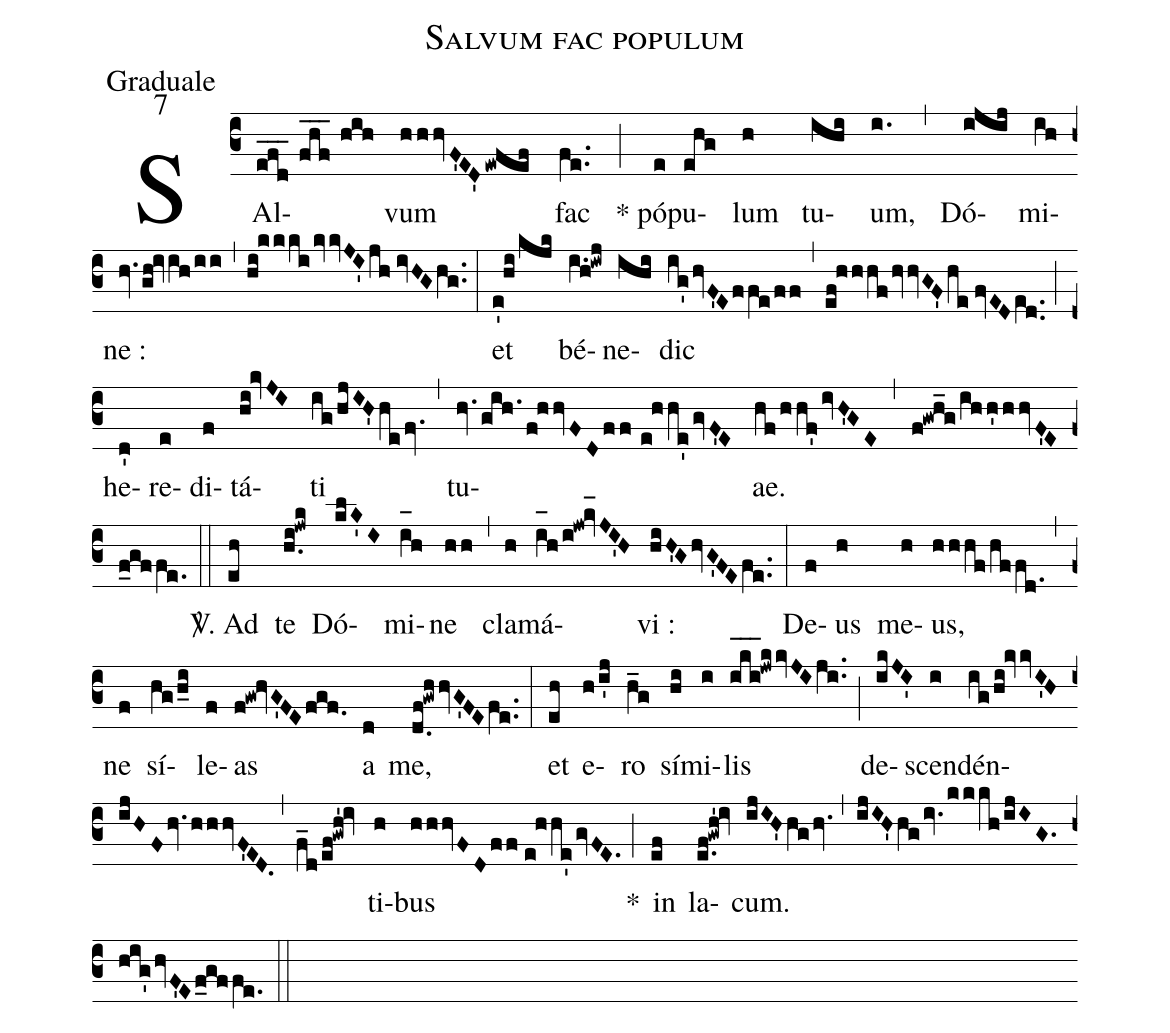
name:Salvum fac populum;
office-part:Graduale;
mode:7;
%%
(c3) SAl(e_f_d_2//fhf___//hih)vum(hhhvF'ED'ewfef) fac(fe..) (;) * pó(e)pu(ehg)lum(h) tu(ihi)um,(i.) (,) Dó(ijij)mi(ih)ne :(hv.gh!ivih/ii) (,) (hi!kkkikvvJI'jh//ivHGhg..) (:) et(e'!hi/kjk) bé(i.h!iwj)ne(ihi)dic(ig'hvF'Effe/ff) (,) (ef!hhhfhvvGF'he//fvEDe[ll:1]d..) (;) he(d')re(e)di(f)tá(hi!kvJI)ti(ig/hjIH'hefv.) (,) tu(hv.gih.1/f!hhvFDff//e!hhe'gvF'E)ae.(hf/hhf'ivH'GE) (,) (f!gwh_g/ihh'hhvF'Ef_gffe.) (::) <sp>V/</sp>. Ad(eh) te(h.i!jwk) Dó(klK'I)mi(i_[oh:h]h)ne(hh) (,) cla(h)má(i_[oh:h]h/i!jw!kv_[hl:1]JI'H)vi :(hiH'GhvG'FEfe..) (:) De(f)us(h) me(h)us,(hhhf/hffd.) (,) ne(f) sí(hg/h_i)le(f)as(f!gw!hvG'FEfgf.) a(d) me,(d.0f!gwhhvG'FEfe..) (:) et(eh) e(h/i'j)ro(h_g) sí(hi)mi(i)lis(i_[hl:1]k_[hl:1]i_[hl:1]!jwkkvJIji..) (;) de(ikJI')scen(i)dén(ig/hi!kvvI'HijHFhv.hhhvF'ED.)(,)(f_d/ef!gwh'!iv)ti(h)bus(hhhvFDff//e!hhe'gvFE.) <clear>*(;) in(ef) la(e.f!gwh'!iv)cum.(ijIH'hghv.) (,) (ijIH'hgiv.kkkh/ijIG.hig'hvF'Ef_gffe.) (::)
